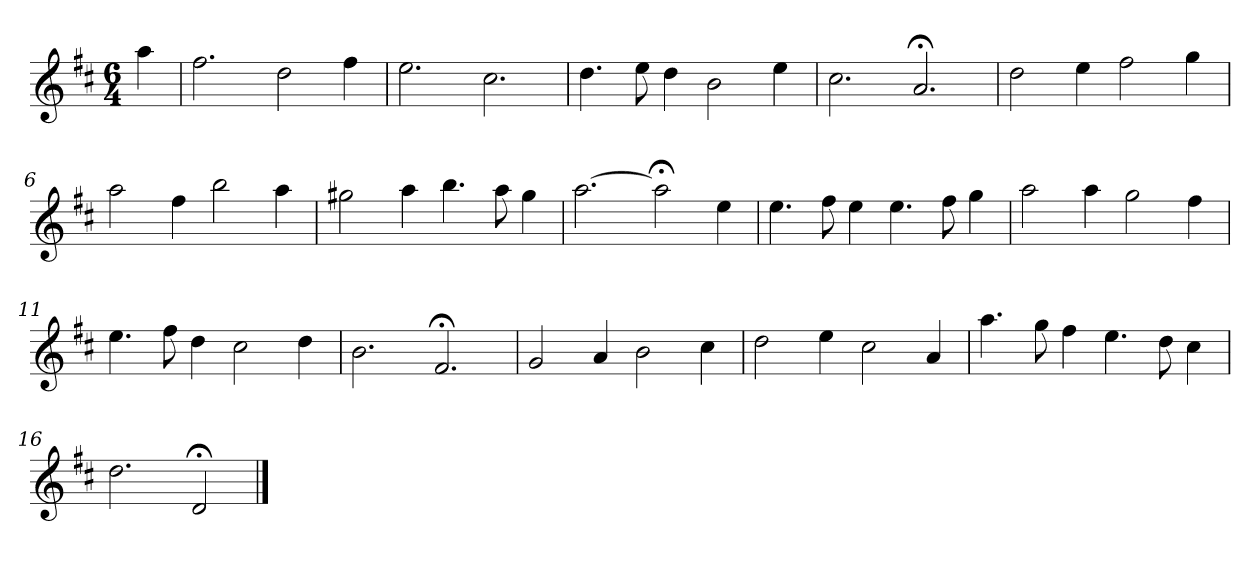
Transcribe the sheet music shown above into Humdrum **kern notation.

**kern
*part1
*staff1
*k[f#c#]
*D:
*M6/4
*MM120
=
4aa
=1
2.ff#
2dd
4ff#
=2
2.ee
2.cc#
=3
4.dd
8ee
4dd
2b
4ee
=4
2.cc#
2.a;<
=5
2dd
4ee
2ff#
4gg
=6
2aa
4ff#
2bb
4aa
=7
2gg#X
4aa
4.bb
8aa
4gg#
=8
[2.aa
2aa;<]
4ee
=9
4.ee
8ff#
4ee
4.ee
8ff#
4gg
=10
2aa
4aa
2gg
4ff#
=11
4.ee
8ff#
4dd
2cc#
4dd
=12
2.b
2.f#;<
=13
2g
4a
2b
4cc#
=14
2dd
4ee
2cc#
4a
=15
4.aa
8gg
4ff#
4.ee
8dd
4cc#
=16
2.dd
2d;<
==
*-
